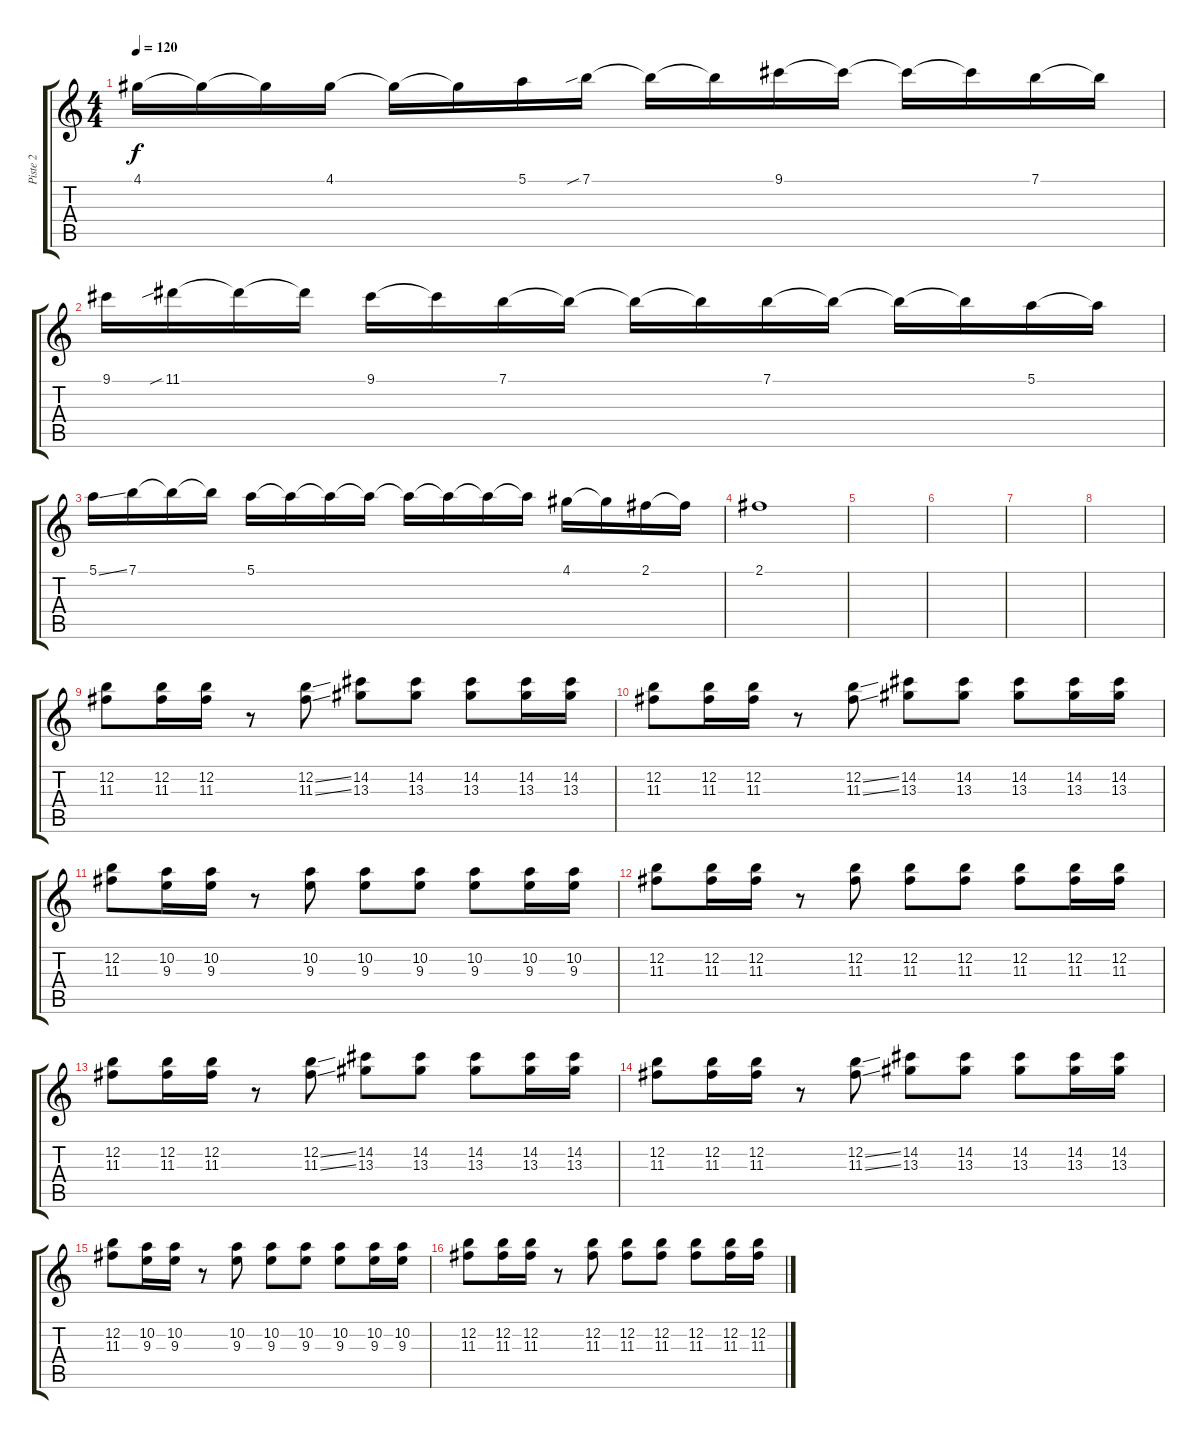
\track ("Piste 2" "Piste 2") {instrument acousticguitarsteel}
\staff {score tabs}
\tuning (E4 B3 G3 D3 A2 E2) {hide}
\ts (4 4)
\tempo 120
\clef g2
\ks c
4.1.16{dy f} 4.1{t}.16 4.1{t}.16 4.1.16 4.1{t}.16 4.1{t}.16 5.1.16 7.1{sib}.16 7.1{t}.16 7.1{t}.16 9.1.16 9.1{t}.16 9.1{t}.16 9.1{t}.16 7.1.16 7.1{t}.16 |
9.1.16 11.1{sib}.16 11.1{t}.16 11.1{t}.16 9.1.16 9.1{t}.16 7.1.16 7.1{t}.16 7.1{t}.16 7.1{t}.16 7.1.16 7.1{t}.16 7.1{t}.16 7.1{t}.16 5.1.16 5.1{t}.16 |
5.1{ss}.16 7.1.16 7.1{t}.16 7.1{t}.16 5.1.16 5.1{t}.16 5.1{t}.16 5.1{t}.16 5.1{t}.16 5.1{t}.16 5.1{t}.16 5.1{t}.16 4.1.16 4.1{t}.16 2.1.16 2.1{t}.16 |
2.1.1 |
|
|
|
|
(12.2 11.3).8 (12.2 11.3).16 (12.2 11.3).16 r.8 (12.2{ss} 11.3{ss}).8 (14.2 13.3).8 (14.2 13.3).8 (14.2 13.3).8 (14.2 13.3).16 (14.2 13.3).16 |
(12.2 11.3).8 (12.2 11.3).16 (12.2 11.3).16 r.8 (12.2{ss} 11.3{ss}).8 (14.2 13.3).8 (14.2 13.3).8 (14.2 13.3).8 (14.2 13.3).16 (14.2 13.3).16 |
(12.2 11.3).8 (10.2 9.3).16 (10.2 9.3).16 r.8 (10.2 9.3).8 (10.2 9.3).8 (10.2 9.3).8 (10.2 9.3).8 (10.2 9.3).16 (10.2 9.3).16 |
(12.2 11.3).8 (12.2 11.3).16 (12.2 11.3).16 r.8 (12.2 11.3).8 (12.2 11.3).8 (12.2 11.3).8 (12.2 11.3).8 (12.2 11.3).16 (12.2 11.3).16 |
(12.2 11.3).8 (12.2 11.3).16 (12.2 11.3).16 r.8 (12.2{ss} 11.3{ss}).8 (14.2 13.3).8 (14.2 13.3).8 (14.2 13.3).8 (14.2 13.3).16 (14.2 13.3).16 |
(12.2 11.3).8 (12.2 11.3).16 (12.2 11.3).16 r.8 (12.2{ss} 11.3{ss}).8 (14.2 13.3).8 (14.2 13.3).8 (14.2 13.3).8 (14.2 13.3).16 (14.2 13.3).16 |
(12.2 11.3).8 (10.2 9.3).16 (10.2 9.3).16 r.8 (10.2 9.3).8 (10.2 9.3).8 (10.2 9.3).8 (10.2 9.3).8 (10.2 9.3).16 (10.2 9.3).16 |
(12.2 11.3).8 (12.2 11.3).16 (12.2 11.3).16 r.8 (12.2 11.3).8 (12.2 11.3).8 (12.2 11.3).8 (12.2 11.3).8 (12.2 11.3).16 (12.2 11.3).16
